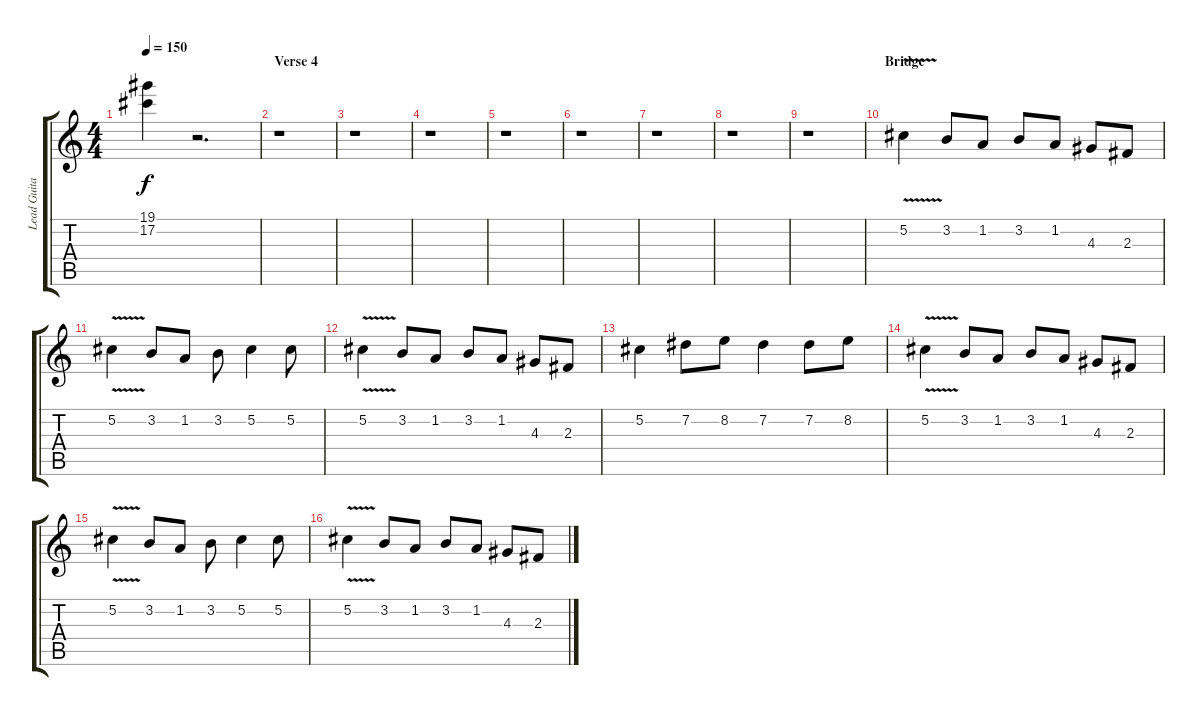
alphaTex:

\track ("Lead Guitar" "Lead Guita") {instrument distortionguitar}
\staff {score tabs}
\tuning (Db4 Ab3 E3 B2 Gb2 Db2) {hide}
\ts (4 4)
\tempo 150
\clef g2
\ks c
(19.1 17.2).4{dy f} r.2{d} |
\section ("" "Verse 4")
r.1 |
r.1 |
r.1 |
r.1 |
r.1 |
r.1 |
r.1 |
r.1 |
\section ("" "Bridge")
5.2{v}.4{volume 10} 3.2.8 1.2.8 3.2.8 1.2.8 4.3.8 2.3.8 |
5.2{v}.4 3.2.8 1.2.8 3.2.8 5.2.4 5.2.8 |
5.2{v}.4 3.2.8 1.2.8 3.2.8 1.2.8 4.3.8 2.3.8 |
5.2.4 7.2.8 8.2.8 7.2.4 7.2.8 8.2.8 |
5.2{v}.4 3.2.8 1.2.8 3.2.8 1.2.8 4.3.8 2.3.8 |
5.2{v}.4 3.2.8 1.2.8 3.2.8 5.2.4 5.2.8 |
5.2{v}.4 3.2.8 1.2.8 3.2.8 1.2.8 4.3.8 2.3.8
